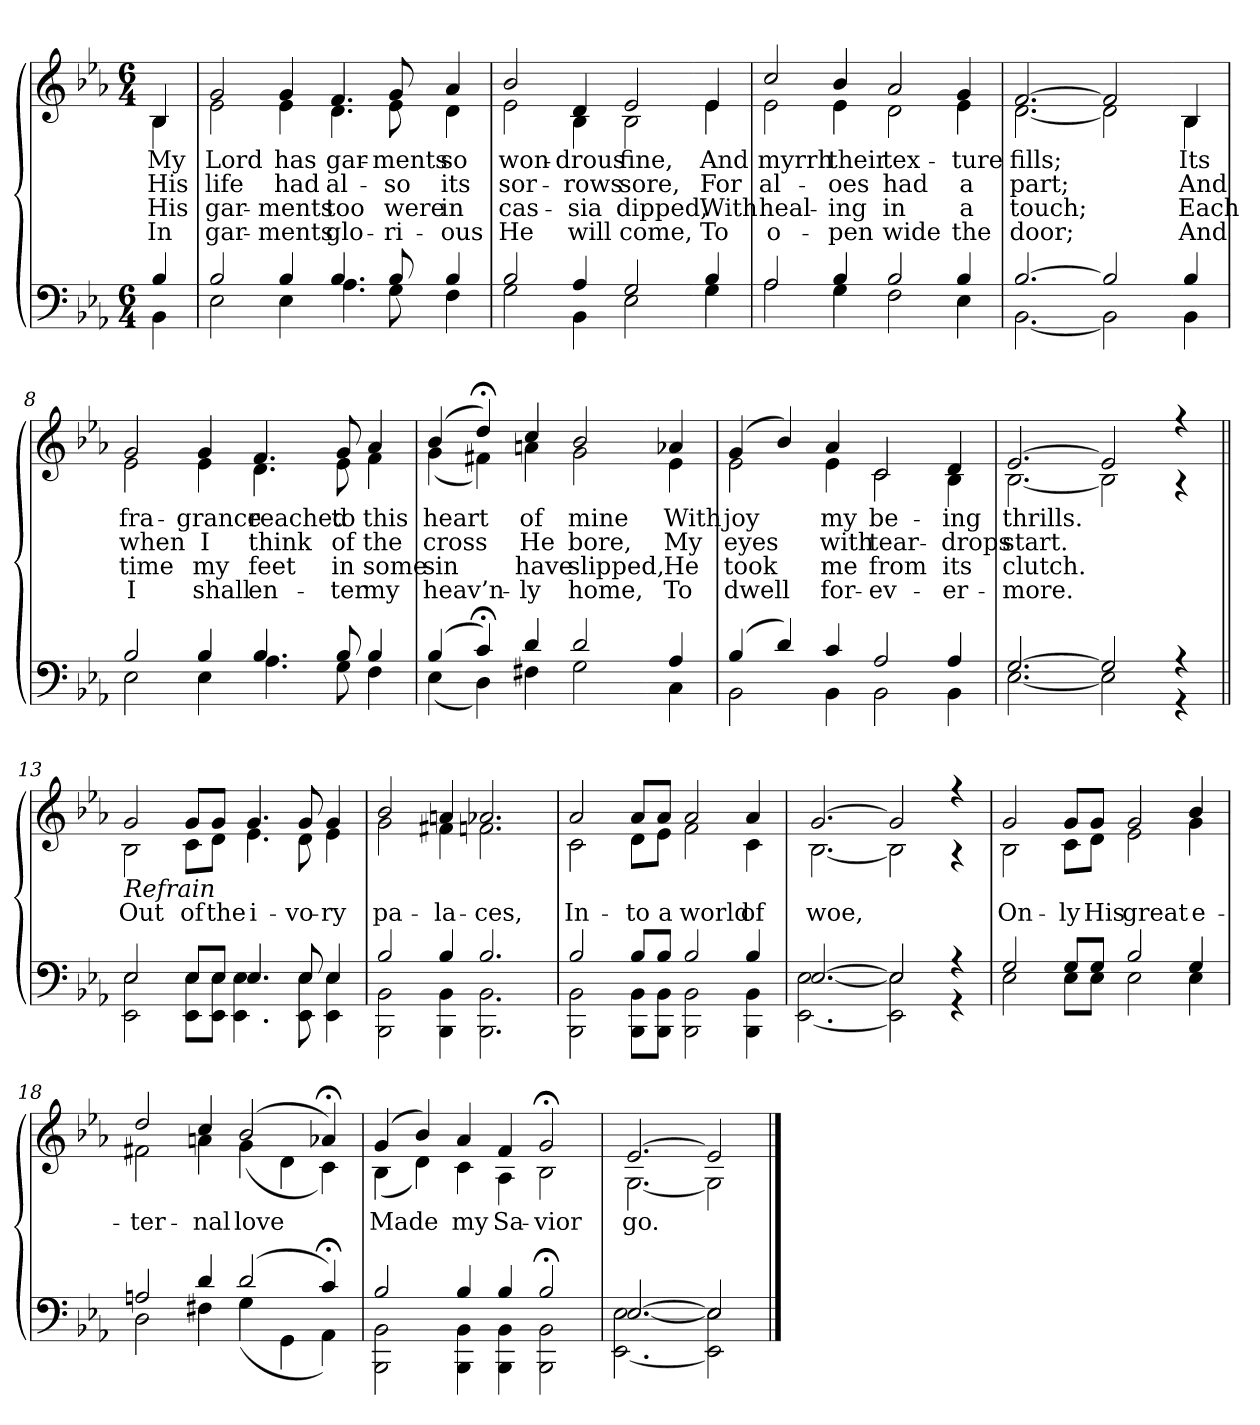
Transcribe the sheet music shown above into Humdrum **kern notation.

**kern	**kern	**text	**text	**text	**text
*part2	*part1	*part1	*part1	*part1	*part1
*staff2	*staff1	*staff1	*staff1	*staff1	*staff1
*clefF4	*clefG2	*	*	*	*
*k[b-e-a-]	*k[b-e-a-]	*	*	*	*
*M6/4	*M6/4	*	*	*	*
=1	=1	=1	=1	=1	=1
*^	*	*	*	*	*
!	!	!LO:TX:b:i:t=Verse	!	!	!	!
!	!	!	!LO:LY:b	!LO:LY:b	!LO:LY:b	!LO:LY:b
*	*	*^	*	*	*	*
4B-/	4BB-\	4B-/	4B-\	My	His	His	In
=2	=2	=2	=2	=2	=2	=2	=2
!	!	!	!	!LO:LY:b	!LO:LY:b	!LO:LY:b	!LO:LY:b
2B-/	2E-\	2g/	2e-\	Lord	life	gar-	gar-
!	!	!	!	!LO:LY:b	!LO:LY:b	!LO:LY:b	!LO:LY:b
4B-/	4E-\	4g/	4e-\	has	had	-ments	-ments
!	!	!	!	!LO:LY:b	!LO:LY:b	!LO:LY:b	!LO:LY:b
4.B-/	4.A-\	4.f/	4.d\	gar-	al-	too	glo-
!	!	!	!	!LO:LY:b	!LO:LY:b	!LO:LY:b	!LO:LY:b
8B-/	8G\	8g/	8e-\	-ments	-so	were	-ri-
!	!	!	!	!LO:LY:b	!LO:LY:b	!LO:LY:b	!LO:LY:b
4B-/	4F\	4a-/	4d\	so	its	in	-ous
=3	=3	=3	=3	=3	=3	=3	=3
!	!	!	!	!LO:LY:b	!LO:LY:b	!LO:LY:b	!LO:LY:b
2B-/	2G\	2b-/	2e-\	won-	sor-	cas-	He
!	!	!	!	!LO:LY:b	!LO:LY:b	!LO:LY:b	!LO:LY:b
4A-/	4BB-\	4d/	4B-\	-drous	-rows	-sia	will
!	!	!	!	!LO:LY:b	!LO:LY:b	!LO:LY:b	!LO:LY:b
2G/	2E-\	2e-/	2B-\	fine,	sore,	dipped,	come,
!!LO:LB:g=z	!!
=4-	=4-	=4-	=4-	=4-	=4-	=4-	=4-
!	!	!	!	!LO:LY:b	!LO:LY:b	!LO:LY:b	!LO:LY:b
4B-/	4G\	4e-/	4e-\	And	For	With	To
=5	=5	=5	=5	=5	=5	=5	=5
!	!	!	!	!LO:LY:b	!LO:LY:b	!LO:LY:b	!LO:LY:b
2A-/	2A-\	2cc/	2e-\	myrrh	al-	heal-	o-
!	!	!	!	!LO:LY:b	!LO:LY:b	!LO:LY:b	!LO:LY:b
4B-/	4G\	4b-/	4e-\	their	-oes	-ing	-pen
!	!	!	!	!LO:LY:b	!LO:LY:b	!LO:LY:b	!LO:LY:b
2B-/	2F\	2a-/	2d\	tex-	had	in	wide
!	!	!	!	!LO:LY:b	!LO:LY:b	!LO:LY:b	!LO:LY:b
4B-/	4E-\	4g/	4e-\	-ture	a	a	the
=6	=6	=6	=6	=6	=6	=6	=6
!	!	!	!	!LO:LY:b	!LO:LY:b	!LO:LY:b	!LO:LY:b
[2.B-/	[2.BB-\	[2.f/	[2.d\	fills;	part;	touch;	door;
2B-/]	2BB-\]	2f/]	2d\]	.	.	.	.
!!LO:LB:g=z	!!
=7-	=7-	=7-	=7-	=7-	=7-	=7-	=7-
!	!	!	!	!LO:LY:b	!LO:LY:b	!LO:LY:b	!LO:LY:b
4B-/	4BB-\	4B-/	4B-\	Its	And	Each	And
=8	=8	=8	=8	=8	=8	=8	=8
!	!	!	!	!LO:LY:b	!LO:LY:b	!LO:LY:b	!LO:LY:b
2B-/	2E-\	2g/	2e-\	fra-	when	time	I
!	!	!	!	!LO:LY:b	!LO:LY:b	!LO:LY:b	!LO:LY:b
4B-/	4E-\	4g/	4e-\	-grance	I	my	shall
!	!	!	!	!LO:LY:b	!LO:LY:b	!LO:LY:b	!LO:LY:b
4.B-/	4.A-\	4.f/	4.d\	reached	think	feet	en-
!	!	!	!	!LO:LY:b	!LO:LY:b	!LO:LY:b	!LO:LY:b
8B-/	8G\	8g/	8e-\	to	of	in	-ter
!	!	!	!	!LO:LY:b	!LO:LY:b	!LO:LY:b	!LO:LY:b
4B-/	4F\	4a-/	4f\	this	the	some	my
=9	=9	=9	=9	=9	=9	=9	=9
!	!	!	!	!LO:LY:b	!LO:LY:b	!LO:LY:b	!LO:LY:b
(>4B-/	(<4E-\	(>4b-/	(<4g\	heart	cross	sin	heav’n-
4c;</)	4D\)	4dd;</)	4f#X\)	.	.	.	.
!	!	!	!	!LO:LY:b	!LO:LY:b	!LO:LY:b	!LO:LY:b
4d/	4F#X\	4cc/	4an\	of	He	have	-ly
!	!	!	!	!LO:LY:b	!LO:LY:b	!LO:LY:b	!LO:LY:b
2d/	2G\	2b-/	2g\	mine	bore,	slipped,	home,
!!LO:LB:g=z	!!
=10-	=10-	=10-	=10-	=10-	=10-	=10-	=10-
!	!	!	!	!LO:LY:b	!LO:LY:b	!LO:LY:b	!LO:LY:b
4A-/	4C\	4a-/	4e-\	With	My	He	To
=11	=11	=11	=11	=11	=11	=11	=11
!	!	!	!	!LO:LY:b	!LO:LY:b	!LO:LY:b	!LO:LY:b
(>4B-/	2BB-\	(>4g/	2e-\	joy	eyes	took	dwell
4d/)	.	4b-/)	.	.	.	.	.
!	!	!	!	!LO:LY:b	!LO:LY:b	!LO:LY:b	!LO:LY:b
4c/	4BB-\	4a-/	4e-\	my	with	me	for-
!	!	!	!	!LO:LY:b	!LO:LY:b	!LO:LY:b	!LO:LY:b
2A-/	2BB-\	2c/	2c\	be-	tear-	from	-ev-
!	!	!	!	!LO:LY:b	!LO:LY:b	!LO:LY:b	!LO:LY:b
4A-/	4BB-\	4d/	4B-\	-ing	-drops	its	-er-
=12	=12	=12	=12	=12	=12	=12	=12
!	!	!	!	!LO:LY:b	!LO:LY:b	!LO:LY:b	!LO:LY:b
[2.G/	[2.E-\	[2.e-/	[2.B-\	thrills.	start.	clutch.	-more.
2G/]	2E-\]	2e-/]	2B-\]	.	.	.	.
4r	4r	4r	4r	.	.	.	.
!!LO:LB:g=z	!!
=13||	=13||	=13||	=13||	=13||	=13||	=13||	=13||
!	!	!LO:TX:b:i:t=Refrain	!	!	!	!	!
!	!	!	!	!LO:LY:b	!	!	!
2E-/	2EE-!\ 2E-\	2g/	2B-\	Out	.	.	.
!	!	!	!	!LO:LY:b	!	!	!
8E-/L	8EE-!\ 8E-\L	8g/L	8c\L	of	.	.	.
!	!	!	!	!LO:LY:b	!	!	!
8E-/J	8EE-!\ 8E-\J	8g/J	8d\J	the	.	.	.
!	!	!	!	!LO:LY:b	!	!	!
4.E-/	4.EE-!\ 4.E-\	4.g/	4.e-\	i-	.	.	.
!	!	!	!	!LO:LY:b	!	!	!
8E-/	8EE-!\ 8E-\	8g/	8d\	-vo-	.	.	.
!	!	!	!	!LO:LY:b	!	!	!
4E-/	4EE-!\ 4E-\	4g/	4e-\	-ry	.	.	.
=14	=14	=14	=14	=14	=14	=14	=14
!	!	!	!	!LO:LY:b	!	!	!
2B-/	2BBB-!\ 2BB-\	2b-/	2g\	pa-	.	.	.
!	!	!	!	!LO:LY:b	!	!	!
4B-/	4BBB-!\ 4BB-\	4an/	4f#X\	-la-	.	.	.
!	!	!	!	!LO:LY:b	!	!	!
2.B-/	2.BBB-!\ 2.BB-\	2.a-X/	2.fn\	-ces,	.	.	.
!!LO:LB:g=z	!!
=15	=15	=15	=15	=15	=15	=15	=15
!	!	!	!	!LO:LY:b	!	!	!
2B-/	2BBB-!\ 2BB-\	2a-/	2c\	In-	.	.	.
!	!	!	!	!LO:LY:b	!	!	!
8B-/L	8BBB-!\ 8BB-\L	8a-/L	8d\L	-to	.	.	.
!	!	!	!	!LO:LY:b	!	!	!
8B-/J	8BBB-!\ 8BB-\J	8a-/J	8e-\J	a	.	.	.
!	!	!	!	!LO:LY:b	!	!	!
2B-/	2BBB-!\ 2BB-\	2a-/	2f\	world	.	.	.
!	!	!	!	!LO:LY:b	!	!	!
4B-/	4BBB-!\ 4BB-\	4a-/	4c\	of	.	.	.
=16	=16	=16	=16	=16	=16	=16	=16
!	!	!	!	!LO:LY:b	!	!	!
[2.E-/	[2.EE-!\ [2.E-\	[2.g/	[2.B-\	woe,	.	.	.
2E-/]	2EE-!\] 2E-\]	2g/]	2B-\]	.	.	.	.
4r	4r	4r	4r	.	.	.	.
!!LO:LB:g=z	!!
=17	=17	=17	=17	=17	=17	=17	=17
!	!	!	!	!LO:LY:b	!	!	!
2G/	2E-\	2g/	2B-\	On-	.	.	.
!	!	!	!	!LO:LY:b	!	!	!
8G/L	8E-\L	8g/L	8c\L	-ly	.	.	.
!	!	!	!	!LO:LY:b	!	!	!
8G/J	8E-\J	8g/J	8d\J	His	.	.	.
!	!	!	!	!LO:LY:b	!	!	!
2B-/	2E-\	2g/	2e-\	great	.	.	.
!	!	!	!	!LO:LY:b	!	!	!
4G/	4E-\	4b-/	4g\	e-	.	.	.
=18	=18	=18	=18	=18	=18	=18	=18
!	!	!	!	!LO:LY:b	!	!	!
2An/	2D\	2dd/	2f#X\	-ter-	.	.	.
!	!	!	!	!LO:LY:b	!	!	!
4d/	4F#X\	4cc/	4an\	-nal	.	.	.
!	!	!	!	!LO:LY:b	!	!	!
(>2d/	(<4G\	(>2b-/	(<4g\	love	.	.	.
.	4GG\	.	4d\	.	.	.	.
4c;</)	4AA-\)	4a-X;</)	4c\)	.	.	.	.
!!LO:LB:g=z	!!
=19	=19	=19	=19	=19	=19	=19	=19
!	!	!	!	!LO:LY:b	!	!	!
2B-/	2BBB-!\ 2BB-\	(>4g/	(<4B-\	Made	.	.	.
.	.	4b-/)	4d\)	.	.	.	.
!	!	!	!	!LO:LY:b	!	!	!
4B-/	4BBB-!\ 4BB-\	4a-/	4c\	my	.	.	.
!	!	!	!	!LO:LY:b	!	!	!
4B-/	4BBB-!\ 4BB-\	4f/	4A-\	Sa-	.	.	.
!	!	!	!	!LO:LY:b	!	!	!
2B-;</	2BBB-!\ 2BB-\	2g;</	2B-\	-vior	.	.	.
=20	=20	=20	=20	=20	=20	=20	=20
!	!	!	!	!LO:LY:b	!	!	!
[2.E-/	[2.EE-!\ [2.E-\	[2.e-/	[2.G\	go.	.	.	.
2E-/]	2EE-!\] 2E-\]	2e-/]	2G\]	.	.	.	.
*v	*v	*	*	*	*	*	*
*	*v	*v	*	*	*	*
==	==	==	==	==	==
*-	*-	*-	*-	*-	*-
